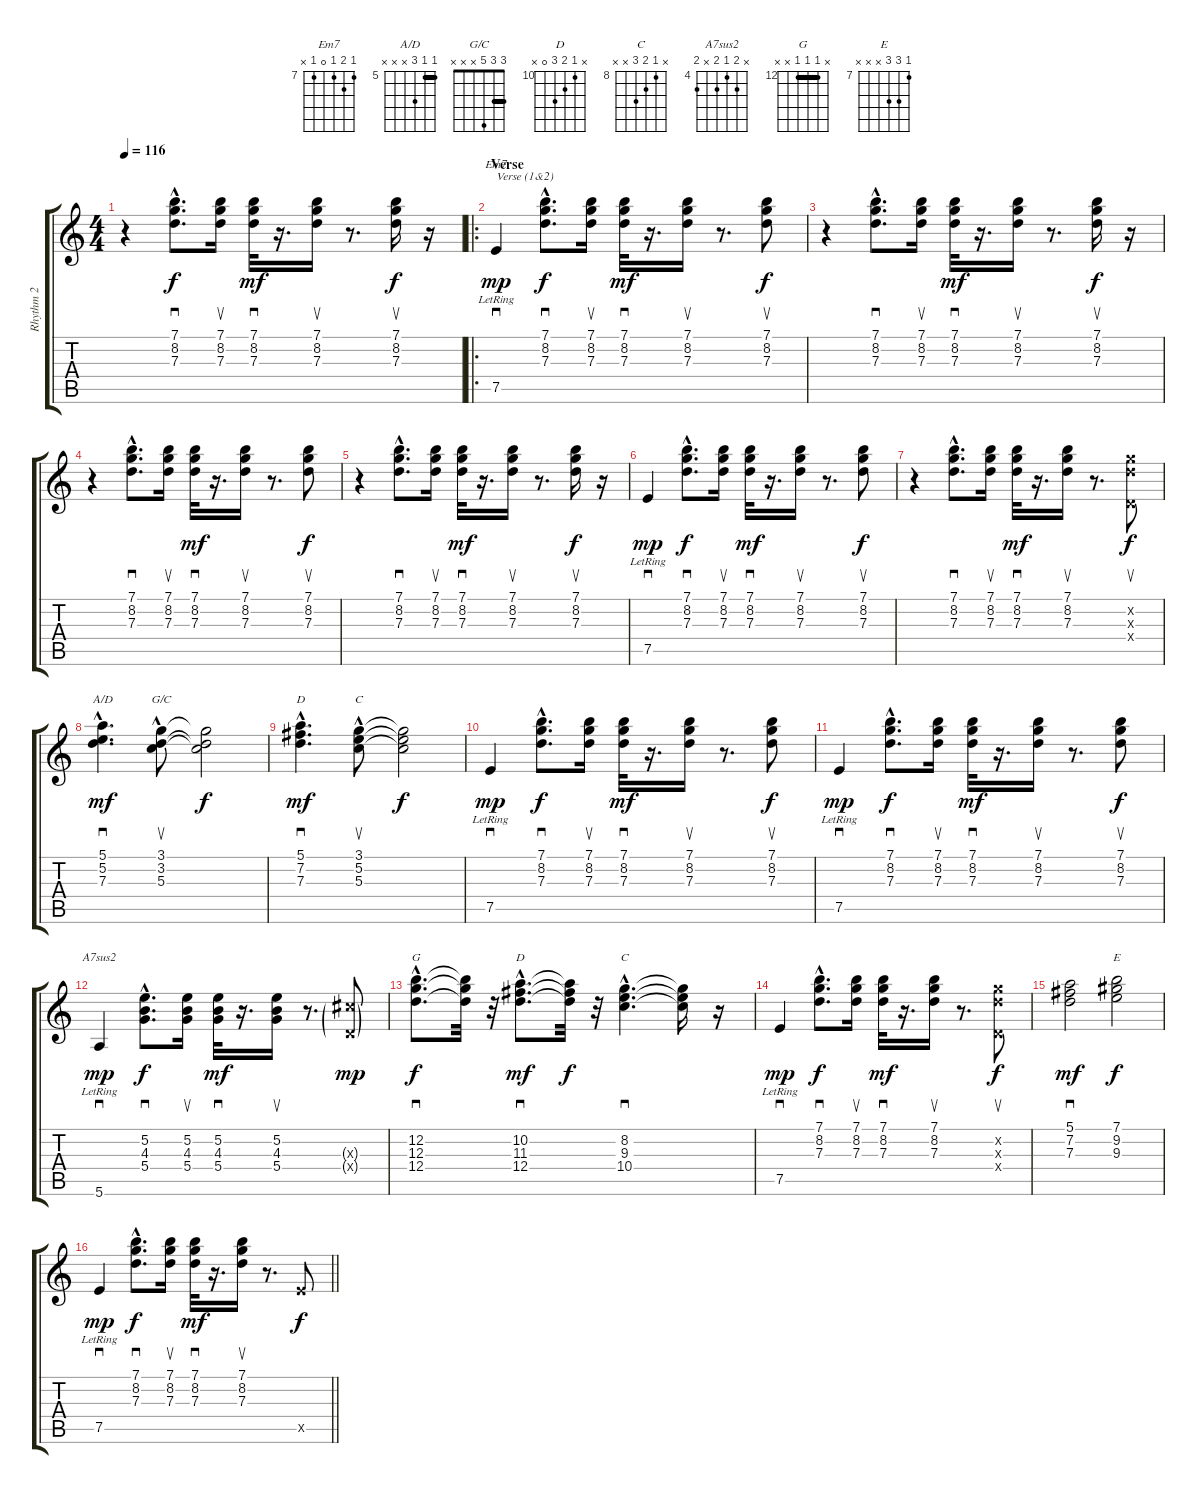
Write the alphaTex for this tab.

\track ("Rhythm 2" "Rhythm 2") {instrument electricguitarjazz}
\staff {score tabs}
\tuning (E4 B3 G3 D3 A2 E2) {hide}
\chord ("Em7" 7 8 7 0 7 x) {firstfret 7}
\chord ("A/D" 5 5 7 x x x) {firstfret 5 barre 5}
\chord ("G/C" 3 3 5 x x x) {barre 3}
\chord ("D" 5 7 7 x x x) {firstfret 5}
\chord ("C" 3 5 5 x x x)
\chord ("A7sus2" x 5 4 5 x 5) {firstfret 4}
\chord ("G" x 12 12 12 x x) {firstfret 12 barre 12}
\chord ("D" x 10 11 12 0 x) {firstfret 10}
\chord ("C" x 8 9 10 x x) {firstfret 8}
\chord ("E" 7 9 9 x x x) {firstfret 7}
\ts (4 4)
\tempo 116
\clef g2
\ks c
r.4{dy f} (7.1{hac} 8.2{hac} 7.3{hac}).8{d sd} (7.1 8.2 7.3).16{su} (7.1 8.2 7.3).32{sd dy mf} r.16{d} (7.1 8.2 7.3).16{su} r.8{d} (7.1 8.2 7.3).16{su dy f} r.16 |
\ro
\section ("" "Verse")
7.5{lr}.4{sd ch "Em7" txt "Verse (1&2)" dy mp} (7.1{hac} 8.2{hac} 7.3{hac}).8{d sd dy f} (7.1 8.2 7.3).16{su} (7.1 8.2 7.3).32{sd dy mf} r.16{d} (7.1 8.2 7.3).16{su} r.8{d} (7.1 8.2 7.3).8{su dy f} |
r.4 (7.1{hac} 8.2{hac} 7.3{hac}).8{d sd} (7.1 8.2 7.3).16{su} (7.1 8.2 7.3).32{sd dy mf} r.16{d} (7.1 8.2 7.3).16{su} r.8{d} (7.1 8.2 7.3).16{su dy f} r.16 |
r.4 (7.1{hac} 8.2{hac} 7.3{hac}).8{d sd} (7.1 8.2 7.3).16{su} (7.1 8.2 7.3).32{sd dy mf} r.16{d} (7.1 8.2 7.3).16{su} r.8{d} (7.1 8.2 7.3).8{su dy f} |
r.4 (7.1{hac} 8.2{hac} 7.3{hac}).8{d sd} (7.1 8.2 7.3).16{su} (7.1 8.2 7.3).32{sd dy mf} r.16{d} (7.1 8.2 7.3).16{su} r.8{d} (7.1 8.2 7.3).16{su dy f} r.16 |
7.5{lr}.4{sd dy mp} (7.1{hac} 8.2{hac} 7.3{hac}).8{d sd dy f} (7.1 8.2 7.3).16{su} (7.1 8.2 7.3).32{sd dy mf} r.16{d} (7.1 8.2 7.3).16{su} r.8{d} (7.1 8.2 7.3).8{su dy f} |
r.4 (7.1{hac} 8.2{hac} 7.3{hac}).8{d sd} (7.1 8.2 7.3).16{su} (7.1 8.2 7.3).32{sd dy mf} r.16{d} (7.1 8.2 7.3).16{su} r.8{d} (8.2{x} 7.3{x} 0.4{x}).8{su dy f} |
(5.1{hac} 5.2{hac} 7.3{hac}).4{d sd ch "A/D" dy mf} (3.1 3.2{hac} 5.3).8{su ch "G/C"} (3.1{t} 3.2{t} 5.3{t}).2{dy f} |
(5.1{hac} 7.2{hac} 7.3{hac}).4{d sd ch "D" dy mf} (3.1{hac} 5.2 5.3).8{su ch "C"} (3.1{t} 5.2{t} 5.3{t}).2{dy f} |
7.5{lr}.4{sd dy mp} (7.1{hac} 8.2{hac} 7.3{hac}).8{d sd dy f} (7.1 8.2 7.3).16{su} (7.1 8.2 7.3).32{sd dy mf} r.16{d} (7.1 8.2 7.3).16{su} r.8{d} (7.1 8.2 7.3).8{su dy f} |
7.5{lr}.4{sd dy mp} (7.1{hac} 8.2{hac} 7.3{hac}).8{d sd dy f} (7.1 8.2 7.3).16{su} (7.1 8.2 7.3).32{sd dy mf} r.16{d} (7.1 8.2 7.3).16{su} r.8{d} (7.1 8.2 7.3).8{su dy f} |
5.6{lr}.4{sd ch "A7sus2" dy mp} (5.2{hac} 4.3{hac} 5.4{hac}).8{d sd dy f} (5.2 4.3 5.4).16{su} (5.2 4.3 5.4).32{sd dy mf} r.16{d} (5.2 4.3 5.4).16{su} r.8{d} (6.3{g x} 0.4{g x}).8{dy mp} |
(12.2{hac} 12.3{hac} 12.4{hac}).8{d sd ch "G" dy f} (12.2{t} 12.3{t} 12.4{t}).32 r.32 (10.2{hac} 11.3{hac} 12.4{hac}).8{d sd ch "D" dy mf} (10.2{t} 11.3{t} 12.4{t}).32{dy f} r.32 (8.2{hac} 9.3{hac} 10.4{hac}).4{d sd ch "C"} (8.2{t} 9.3{t} 10.4{t}).16 r.16 |
7.5{lr}.4{sd dy mp} (7.1{hac} 8.2{hac} 7.3{hac}).8{d sd dy f} (7.1 8.2 7.3).16{su} (7.1 8.2 7.3).32{sd dy mf} r.16{d} (7.1 8.2 7.3).16{su} r.8{d} (8.2{x} 7.3{x} 0.4{x}).8{su dy f} |
(5.1 7.2 7.3).2{sd dy mf} (7.1 9.2 9.3).2{ch "E" dy f} |
\barLineRight lightlight
7.5{lr}.4{sd dy mp} (7.1{hac} 8.2{hac} 7.3{hac}).8{d sd dy f} (7.1 8.2 7.3).16{su} (7.1 8.2 7.3).32{sd dy mf} r.16{d} (7.1 8.2 7.3).16{su} r.8{d} 7.5{x}.8{dy f}
